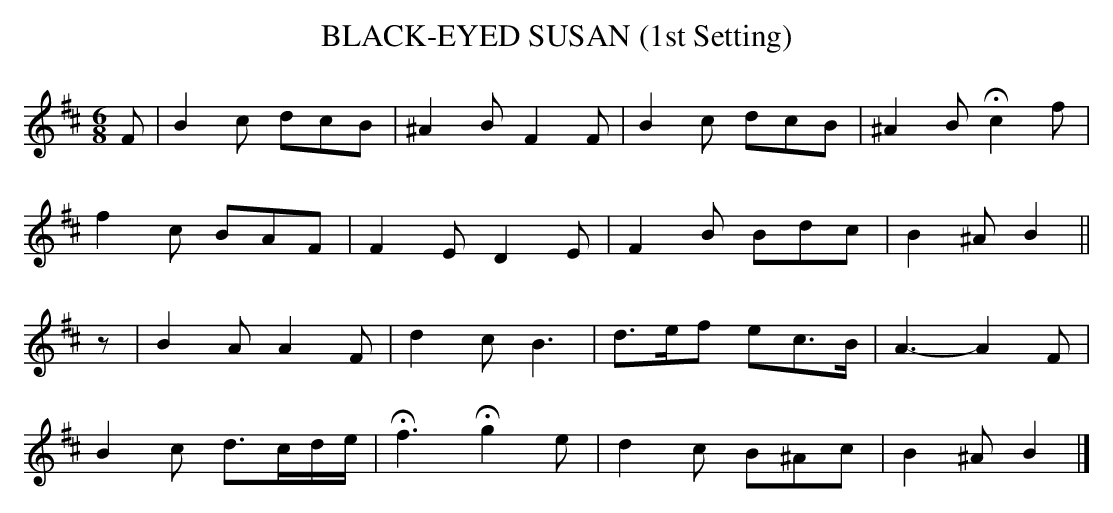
X:1
T:BLACK-EYED SUSAN (1st Setting)
Y:"slow"
M:6/8
L:1/8
K:Bm
F|B2c dcB|^A2B F2F|B2c dcB|^A2B Hc2f|
f2c BAF|F2E D2E|F2B Bdc|B2^A B2||
z|B2A A2F|d2c B3|d>ef ec>B|A3-A2F|
B2c d>cd/e/|Hf3 Hg2e|d2c B^Ac|B2^A B2|]
